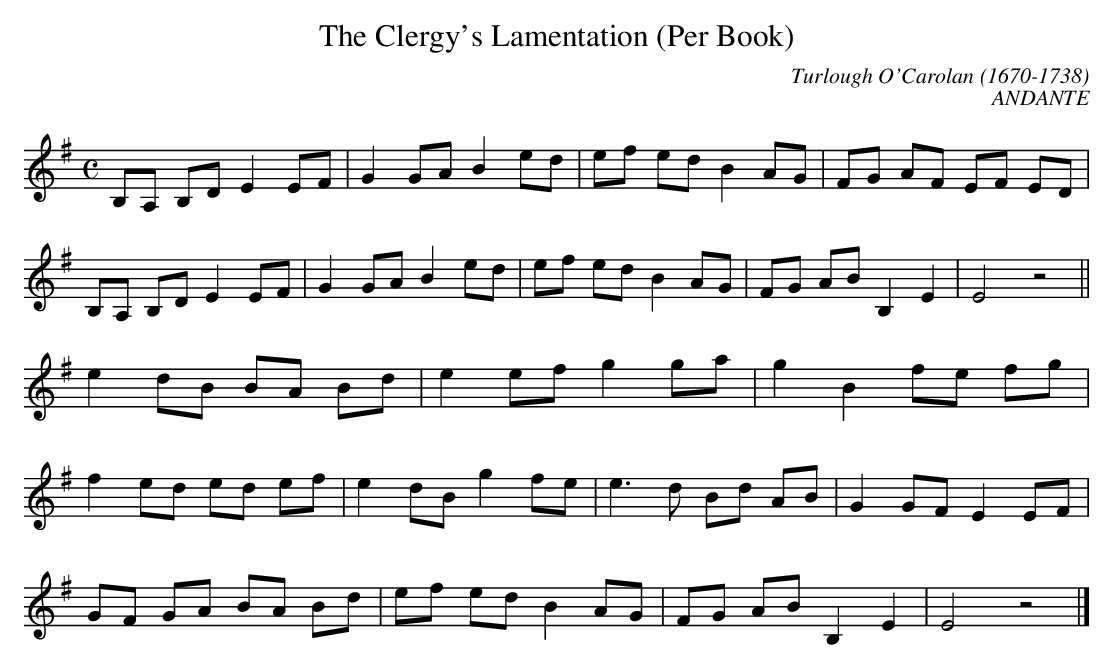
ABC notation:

X:1occ
T:The Clergy's Lamentation (Per Book)
C:Turlough O'Carolan (1670-1738)
C:ANDANTE
M:C
L:1/8
K:G
B,A, B,D E2EF|G2GA B2ed|ef ed B2AG|FG AF EF ED|
B,A, B,D E2EF|G2GA B2ed|ef ed B2AG|FG AB B,2E2|E4z4||
e2dB BA Bd|e2ef g2ga|g2B2fe fg|
f2ed ed ef|e2dB g2fe|e3d Bd AB|G2GF E2EF|
GF GA BA Bd|ef ed B2AG|FG AB B,2E2|E4z4|]
